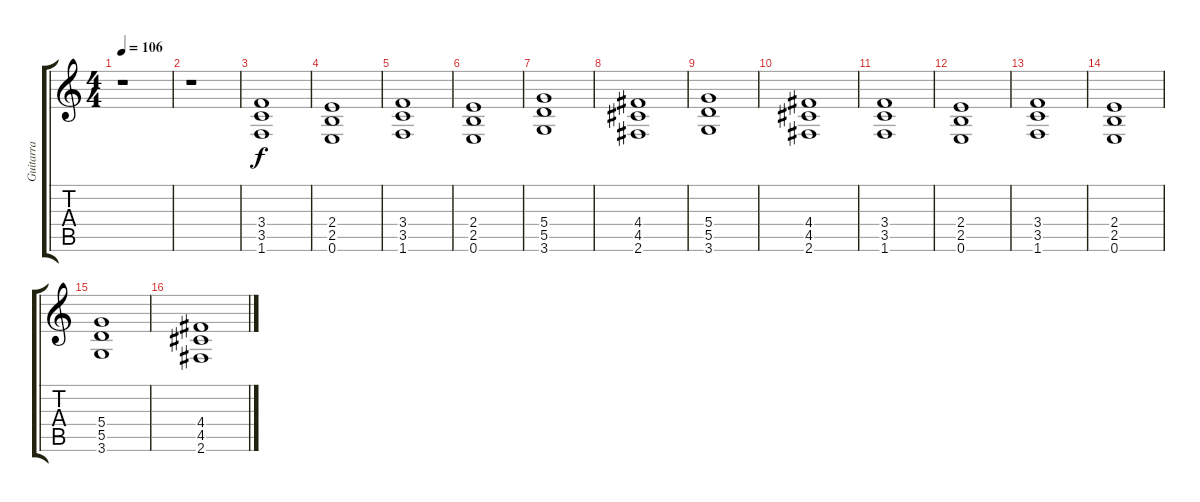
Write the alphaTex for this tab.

\track ("Guitarra" "Guitarra") {instrument distortionguitar}
\staff {score tabs}
\tuning (E4 B3 G3 D3 A2 E2) {hide}
\ts (4 4)
\tempo 106
\clef g2
\ks c
r.1{dy f} |
r.1{volume 16} |
(3.4 3.5 1.6).1 |
(2.4 2.5 0.6).1 |
(3.4 3.5 1.6).1 |
(2.4 2.5 0.6).1 |
(5.4 5.5 3.6).1 |
(4.4 4.5 2.6).1 |
(5.4 5.5 3.6).1 |
(4.4 4.5 2.6).1 |
(3.4 3.5 1.6).1 |
(2.4 2.5 0.6).1 |
(3.4 3.5 1.6).1 |
(2.4 2.5 0.6).1 |
(5.4 5.5 3.6).1 |
(4.4 4.5 2.6).1
